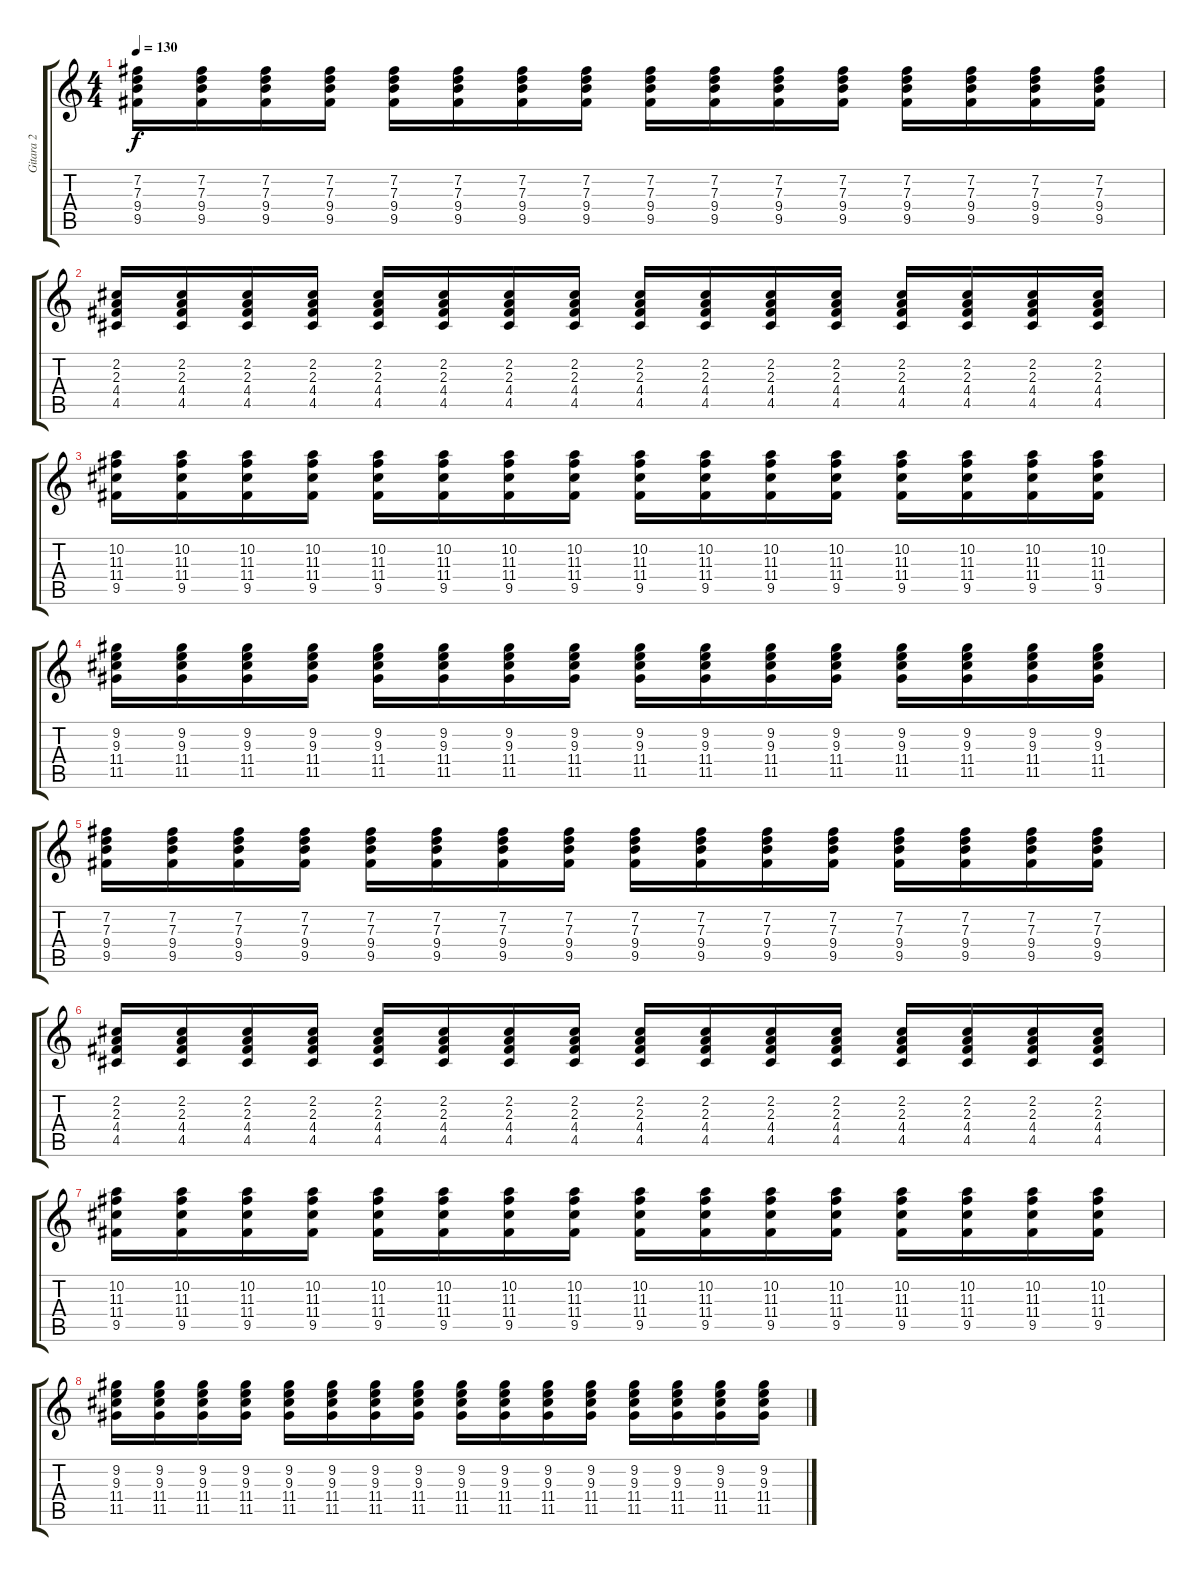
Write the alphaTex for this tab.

\track ("Gitara 2" "Gitara 2") {instrument distortionguitar}
\staff {score tabs}
\tuning (E4 B3 G3 D3 A2 E2) {hide}
\ts (4 4)
\tempo 130
\clef g2
\ks c
(7.2 7.3 9.4 9.5).16{dy f} (7.2 7.3 9.4 9.5).16 (7.2 7.3 9.4 9.5).16 (7.2 7.3 9.4 9.5).16 (7.2 7.3 9.4 9.5).16 (7.2 7.3 9.4 9.5).16 (7.2 7.3 9.4 9.5).16 (7.2 7.3 9.4 9.5).16 (7.2 7.3 9.4 9.5).16 (7.2 7.3 9.4 9.5).16 (7.2 7.3 9.4 9.5).16 (7.2 7.3 9.4 9.5).16 (7.2 7.3 9.4 9.5).16 (7.2 7.3 9.4 9.5).16 (7.2 7.3 9.4 9.5).16 (7.2 7.3 9.4 9.5).16 |
(2.2 2.3 4.4 4.5).16 (2.2 2.3 4.4 4.5).16 (2.2 2.3 4.4 4.5).16 (2.2 2.3 4.4 4.5).16 (2.2 2.3 4.4 4.5).16 (2.2 2.3 4.4 4.5).16 (2.2 2.3 4.4 4.5).16 (2.2 2.3 4.4 4.5).16 (2.2 2.3 4.4 4.5).16 (2.2 2.3 4.4 4.5).16 (2.2 2.3 4.4 4.5).16 (2.2 2.3 4.4 4.5).16 (2.2 2.3 4.4 4.5).16 (2.2 2.3 4.4 4.5).16 (2.2 2.3 4.4 4.5).16 (2.2 2.3 4.4 4.5).16 |
(10.2 11.3 11.4 9.5).16 (10.2 11.3 11.4 9.5).16 (10.2 11.3 11.4 9.5).16 (10.2 11.3 11.4 9.5).16 (10.2 11.3 11.4 9.5).16 (10.2 11.3 11.4 9.5).16 (10.2 11.3 11.4 9.5).16 (10.2 11.3 11.4 9.5).16 (10.2 11.3 11.4 9.5).16 (10.2 11.3 11.4 9.5).16 (10.2 11.3 11.4 9.5).16 (10.2 11.3 11.4 9.5).16 (10.2 11.3 11.4 9.5).16 (10.2 11.3 11.4 9.5).16 (10.2 11.3 11.4 9.5).16 (10.2 11.3 11.4 9.5).16 |
(9.2 9.3 11.4 11.5).16 (9.2 9.3 11.4 11.5).16 (9.2 9.3 11.4 11.5).16 (9.2 9.3 11.4 11.5).16 (9.2 9.3 11.4 11.5).16 (9.2 9.3 11.4 11.5).16 (9.2 9.3 11.4 11.5).16 (9.2 9.3 11.4 11.5).16 (9.2 9.3 11.4 11.5).16 (9.2 9.3 11.4 11.5).16 (9.2 9.3 11.4 11.5).16 (9.2 9.3 11.4 11.5).16 (9.2 9.3 11.4 11.5).16 (9.2 9.3 11.4 11.5).16 (9.2 9.3 11.4 11.5).16 (9.2 9.3 11.4 11.5).16 |
(7.2 7.3 9.4 9.5).16 (7.2 7.3 9.4 9.5).16 (7.2 7.3 9.4 9.5).16 (7.2 7.3 9.4 9.5).16 (7.2 7.3 9.4 9.5).16 (7.2 7.3 9.4 9.5).16 (7.2 7.3 9.4 9.5).16 (7.2 7.3 9.4 9.5).16 (7.2 7.3 9.4 9.5).16 (7.2 7.3 9.4 9.5).16 (7.2 7.3 9.4 9.5).16 (7.2 7.3 9.4 9.5).16 (7.2 7.3 9.4 9.5).16 (7.2 7.3 9.4 9.5).16 (7.2 7.3 9.4 9.5).16 (7.2 7.3 9.4 9.5).16 |
(2.2 2.3 4.4 4.5).16 (2.2 2.3 4.4 4.5).16 (2.2 2.3 4.4 4.5).16 (2.2 2.3 4.4 4.5).16 (2.2 2.3 4.4 4.5).16 (2.2 2.3 4.4 4.5).16 (2.2 2.3 4.4 4.5).16 (2.2 2.3 4.4 4.5).16 (2.2 2.3 4.4 4.5).16 (2.2 2.3 4.4 4.5).16 (2.2 2.3 4.4 4.5).16 (2.2 2.3 4.4 4.5).16 (2.2 2.3 4.4 4.5).16 (2.2 2.3 4.4 4.5).16 (2.2 2.3 4.4 4.5).16 (2.2 2.3 4.4 4.5).16 |
(10.2 11.3 11.4 9.5).16 (10.2 11.3 11.4 9.5).16 (10.2 11.3 11.4 9.5).16 (10.2 11.3 11.4 9.5).16 (10.2 11.3 11.4 9.5).16 (10.2 11.3 11.4 9.5).16 (10.2 11.3 11.4 9.5).16 (10.2 11.3 11.4 9.5).16 (10.2 11.3 11.4 9.5).16 (10.2 11.3 11.4 9.5).16 (10.2 11.3 11.4 9.5).16 (10.2 11.3 11.4 9.5).16 (10.2 11.3 11.4 9.5).16 (10.2 11.3 11.4 9.5).16 (10.2 11.3 11.4 9.5).16 (10.2 11.3 11.4 9.5).16 |
(9.2 9.3 11.4 11.5).16 (9.2 9.3 11.4 11.5).16 (9.2 9.3 11.4 11.5).16 (9.2 9.3 11.4 11.5).16 (9.2 9.3 11.4 11.5).16 (9.2 9.3 11.4 11.5).16 (9.2 9.3 11.4 11.5).16 (9.2 9.3 11.4 11.5).16 (9.2 9.3 11.4 11.5).16 (9.2 9.3 11.4 11.5).16 (9.2 9.3 11.4 11.5).16 (9.2 9.3 11.4 11.5).16 (9.2 9.3 11.4 11.5).16 (9.2 9.3 11.4 11.5).16 (9.2 9.3 11.4 11.5).16 (9.2 9.3 11.4 11.5).16
